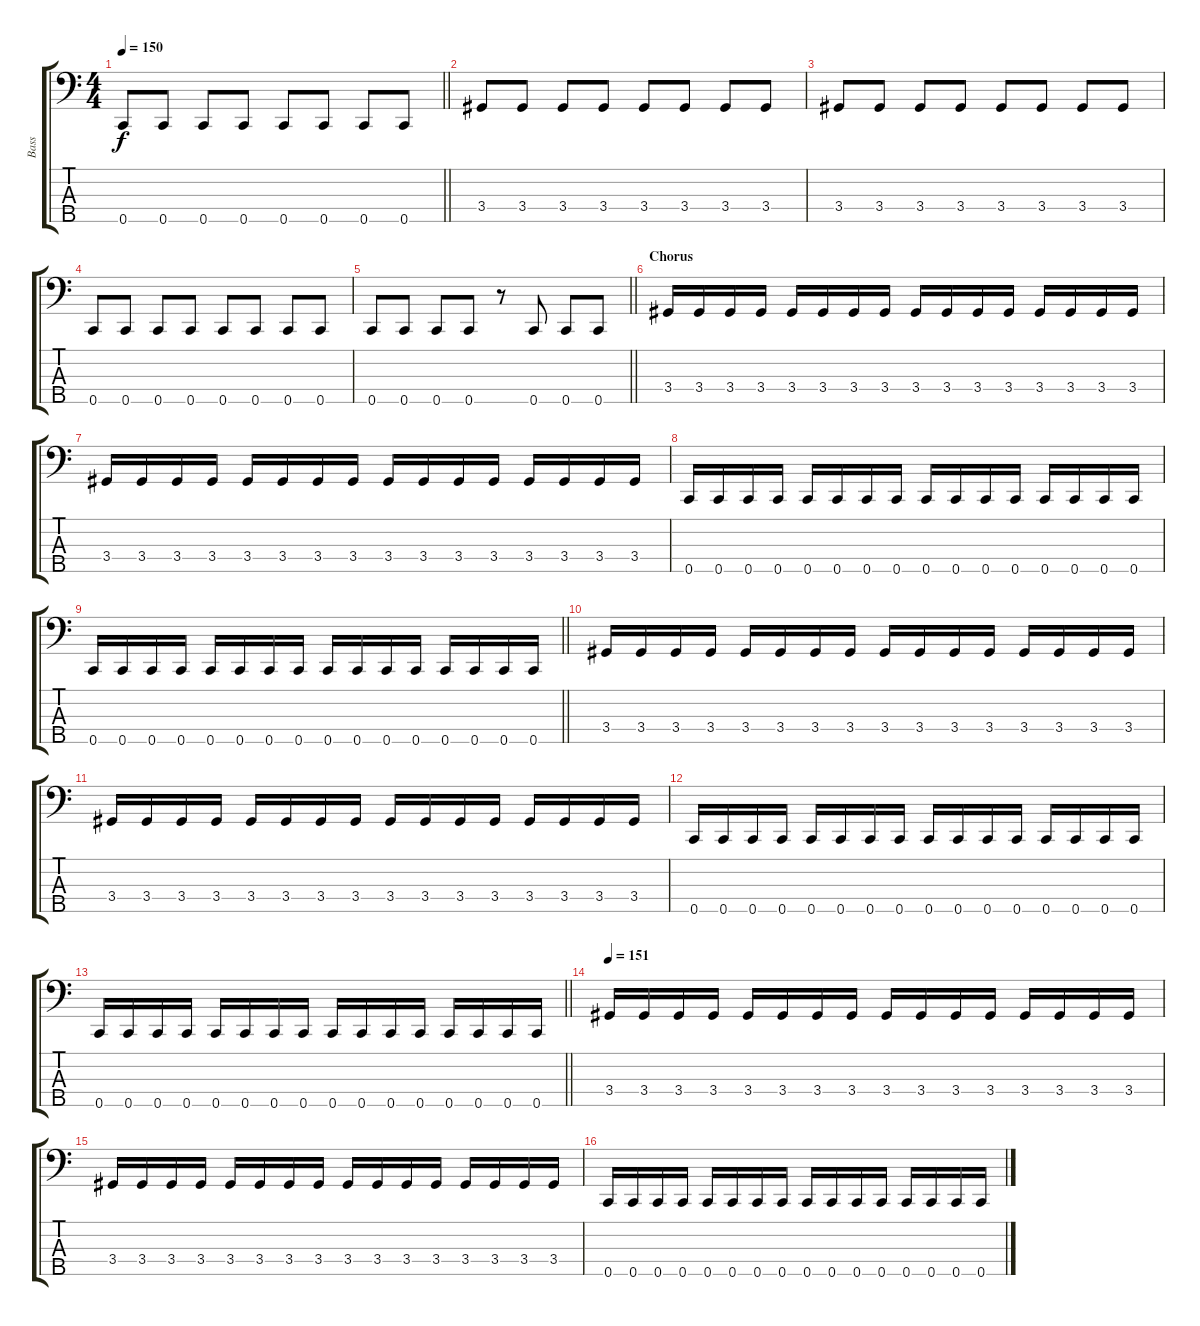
\track ("Bass" "Bass") {instrument electricbassfinger}
\staff {score tabs}
\tuning (Ab2 Eb2 Bb1 F1 C1) {hide}
\ts (4 4)
\tempo 150
\clef f4
\barLineRight lightlight
\ks c
0.5.8{dy f} 0.5.8 0.5.8 0.5.8 0.5.8 0.5.8 0.5.8 0.5.8 |
\section ("" "")
3.4.8 3.4.8 3.4.8 3.4.8 3.4.8 3.4.8 3.4.8 3.4.8 |
3.4.8 3.4.8 3.4.8 3.4.8 3.4.8 3.4.8 3.4.8 3.4.8 |
0.5.8 0.5.8 0.5.8 0.5.8 0.5.8 0.5.8 0.5.8 0.5.8 |
\barLineRight lightlight
0.5.8 0.5.8 0.5.8 0.5.8 r.8 0.5.8 0.5.8 0.5.8 |
\section ("" "Chorus")
3.4.16 3.4.16 3.4.16 3.4.16 3.4.16 3.4.16 3.4.16 3.4.16 3.4.16 3.4.16 3.4.16 3.4.16 3.4.16 3.4.16 3.4.16 3.4.16 |
3.4.16 3.4.16 3.4.16 3.4.16 3.4.16 3.4.16 3.4.16 3.4.16 3.4.16 3.4.16 3.4.16 3.4.16 3.4.16 3.4.16 3.4.16 3.4.16 |
0.5.16 0.5.16 0.5.16 0.5.16 0.5.16 0.5.16 0.5.16 0.5.16 0.5.16 0.5.16 0.5.16 0.5.16 0.5.16 0.5.16 0.5.16 0.5.16 |
\barLineRight lightlight
0.5.16 0.5.16 0.5.16 0.5.16 0.5.16 0.5.16 0.5.16 0.5.16 0.5.16 0.5.16 0.5.16 0.5.16 0.5.16 0.5.16 0.5.16 0.5.16 |
\section ("" "")
3.4.16 3.4.16 3.4.16 3.4.16 3.4.16 3.4.16 3.4.16 3.4.16 3.4.16 3.4.16 3.4.16 3.4.16 3.4.16 3.4.16 3.4.16 3.4.16 |
3.4.16 3.4.16 3.4.16 3.4.16 3.4.16 3.4.16 3.4.16 3.4.16 3.4.16 3.4.16 3.4.16 3.4.16 3.4.16 3.4.16 3.4.16 3.4.16 |
0.5.16 0.5.16 0.5.16 0.5.16 0.5.16 0.5.16 0.5.16 0.5.16 0.5.16 0.5.16 0.5.16 0.5.16 0.5.16 0.5.16 0.5.16 0.5.16 |
\barLineRight lightlight
0.5.16 0.5.16 0.5.16 0.5.16 0.5.16 0.5.16 0.5.16 0.5.16 0.5.16 0.5.16 0.5.16 0.5.16 0.5.16 0.5.16 0.5.16 0.5.16 |
\section ("" "")
\tempo 151
3.4.16 3.4.16 3.4.16 3.4.16 3.4.16 3.4.16 3.4.16 3.4.16 3.4.16 3.4.16 3.4.16 3.4.16 3.4.16 3.4.16 3.4.16 3.4.16 |
3.4.16 3.4.16 3.4.16 3.4.16 3.4.16 3.4.16 3.4.16 3.4.16 3.4.16 3.4.16 3.4.16 3.4.16 3.4.16 3.4.16 3.4.16 3.4.16 |
0.5.16 0.5.16 0.5.16 0.5.16 0.5.16 0.5.16 0.5.16 0.5.16 0.5.16 0.5.16 0.5.16 0.5.16 0.5.16 0.5.16 0.5.16 0.5.16
